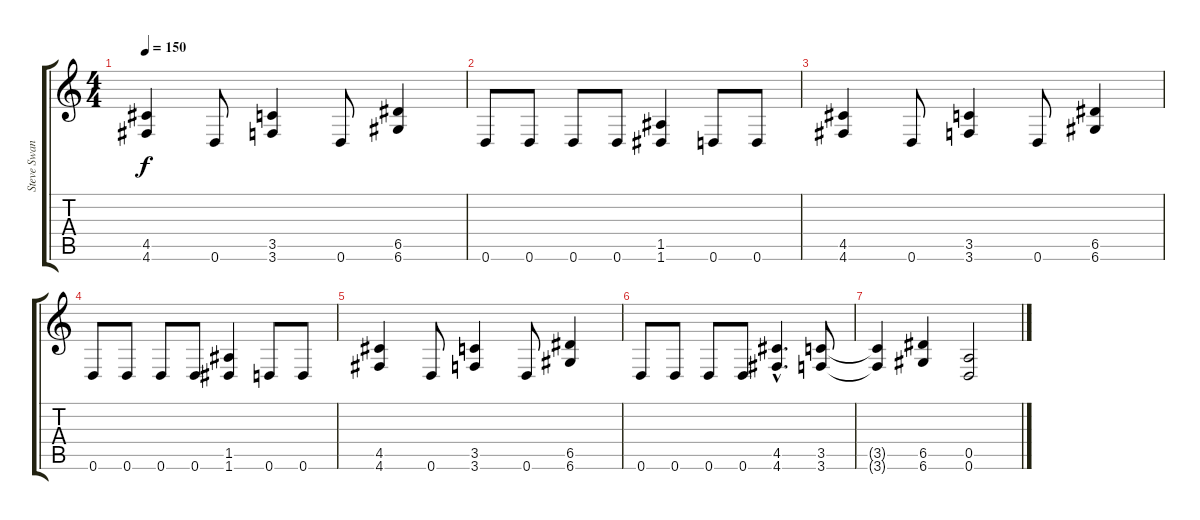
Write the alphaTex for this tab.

\track ("Steve Swanson" "Steve Swan") {instrument distortionguitar}
\staff {score tabs}
\tuning (E4 B3 G3 D3 A2 D2) {hide}
\ts (4 4)
\tempo 150
\clef g2
\ks c
(4.5 4.6).4{dy f} 0.6.8 (3.5 3.6).4 0.6.8 (6.5 6.6).4 |
0.6.8 0.6.8 0.6.8 0.6.8 (1.5 1.6).4 0.6.8 0.6.8 |
(4.5 4.6).4 0.6.8 (3.5 3.6).4 0.6.8 (6.5 6.6).4 |
0.6.8 0.6.8 0.6.8 0.6.8 (1.5 1.6).4 0.6.8 0.6.8 |
(4.5 4.6).4 0.6.8 (3.5 3.6).4 0.6.8 (6.5 6.6).4 |
0.6.8 0.6.8 0.6.8 0.6.8 (4.5{hac} 4.6{hac}).4{d} (3.5 3.6).8 |
(3.5{t} 3.6{t}).4 (6.5 6.6).4 (0.5 0.6).2
